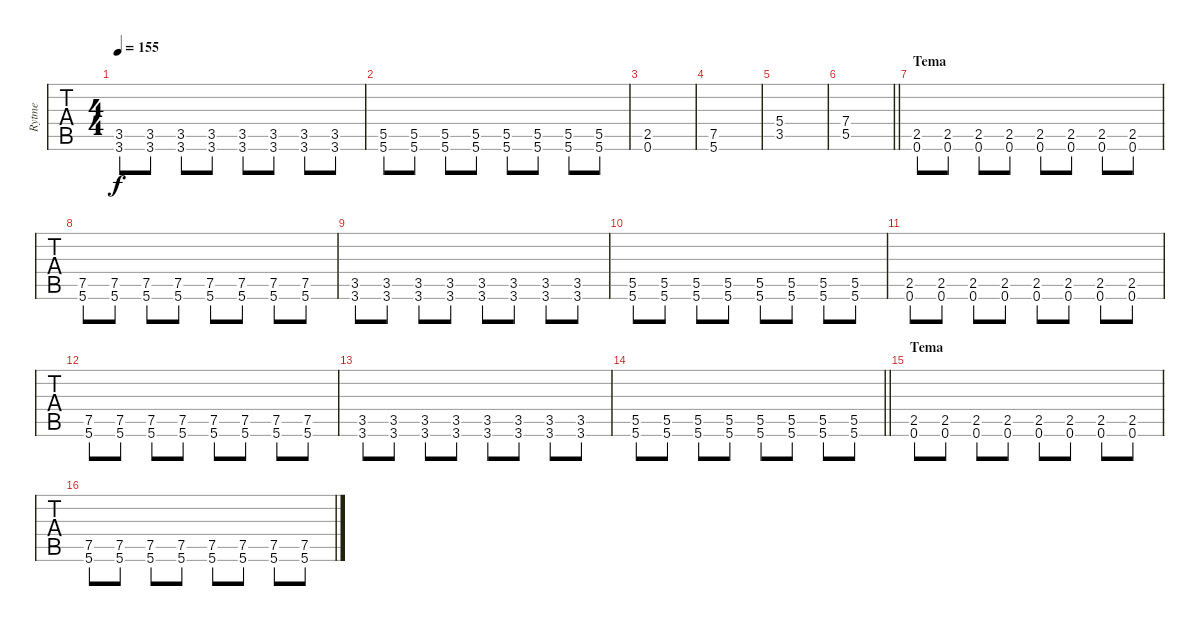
\track ("Rytme" "Rytme") {instrument distortionguitar}
\staff {tabs}
\tuning (E4 B3 G3 D3 A2 E2) {hide}
\ts (4 4)
\tempo 155
\clef g2
\ks eminor
(3.5 3.6).8{dy f} (3.5 3.6).8 (3.5 3.6).8 (3.5 3.6).8 (3.5 3.6).8 (3.5 3.6).8 (3.5 3.6).8 (3.5 3.6).8 |
(5.5 5.6).8 (5.5 5.6).8 (5.5 5.6).8 (5.5 5.6).8 (5.5 5.6).8 (5.5 5.6).8 (5.5 5.6).8 (5.5 5.6).8 |
(2.5 0.6).1 |
(7.5 5.6).1 |
(5.4 3.5).1 |
\barLineRight lightlight
(7.4 5.5).1 |
\section ("" "Tema")
(2.5 0.6).8 (2.5 0.6).8 (2.5 0.6).8 (2.5 0.6).8 (2.5 0.6).8 (2.5 0.6).8 (2.5 0.6).8 (2.5 0.6).8 |
(7.5 5.6).8 (7.5 5.6).8 (7.5 5.6).8 (7.5 5.6).8 (7.5 5.6).8 (7.5 5.6).8 (7.5 5.6).8 (7.5 5.6).8 |
(3.5 3.6).8 (3.5 3.6).8 (3.5 3.6).8 (3.5 3.6).8 (3.5 3.6).8 (3.5 3.6).8 (3.5 3.6).8 (3.5 3.6).8 |
(5.5 5.6).8 (5.5 5.6).8 (5.5 5.6).8 (5.5 5.6).8 (5.5 5.6).8 (5.5 5.6).8 (5.5 5.6).8 (5.5 5.6).8 |
(2.5 0.6).8 (2.5 0.6).8 (2.5 0.6).8 (2.5 0.6).8 (2.5 0.6).8 (2.5 0.6).8 (2.5 0.6).8 (2.5 0.6).8 |
(7.5 5.6).8 (7.5 5.6).8 (7.5 5.6).8 (7.5 5.6).8 (7.5 5.6).8 (7.5 5.6).8 (7.5 5.6).8 (7.5 5.6).8 |
(3.5 3.6).8 (3.5 3.6).8 (3.5 3.6).8 (3.5 3.6).8 (3.5 3.6).8 (3.5 3.6).8 (3.5 3.6).8 (3.5 3.6).8 |
\barLineRight lightlight
(5.5 5.6).8 (5.5 5.6).8 (5.5 5.6).8 (5.5 5.6).8 (5.5 5.6).8 (5.5 5.6).8 (5.5 5.6).8 (5.5 5.6).8 |
\section ("" "Tema")
(2.5 0.6).8 (2.5 0.6).8 (2.5 0.6).8 (2.5 0.6).8 (2.5 0.6).8 (2.5 0.6).8 (2.5 0.6).8 (2.5 0.6).8 |
(7.5 5.6).8 (7.5 5.6).8 (7.5 5.6).8 (7.5 5.6).8 (7.5 5.6).8 (7.5 5.6).8 (7.5 5.6).8 (7.5 5.6).8
